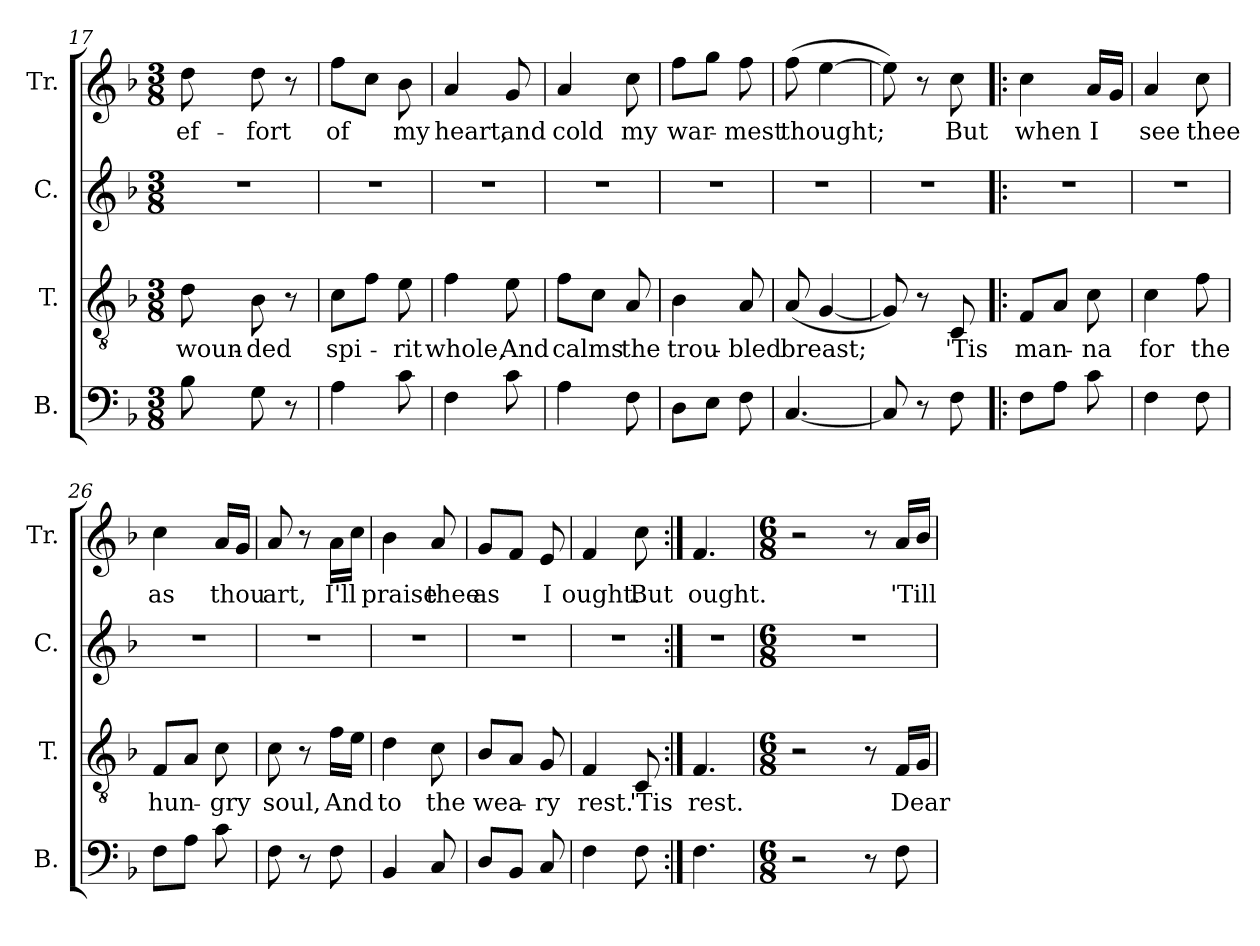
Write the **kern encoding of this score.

**kern	**kern	**text	**kern	**kern	**text
*part4	*part3	*part3	*part2	*part1	*part1
*staff4	*staff3	*staff3	*staff2	*staff1	*staff1
*I"B.	*I"T.	*	*I"C.	*I"Tr.	*
*I'B.	*I'T.	*	*I'C.	*I'Tr.	*
*clefF4	*clefGv2	*	*clefG2	*clefG2	*
*k[b-]	*k[b-]	*	*k[b-]	*k[b-]	*
*M3/8	*M3/8	*	*M3/8	*M3/8	*
=17	=17	=17	=17	=17	=17
8B-\	8d\	woun-	4.r	8dd\	ef-
8G\	8B-\	-ded	.	8dd\	-fort
8r	8r	.	.	8r	.
=18	=18	=18	=18	=18	=18
4A\	8c\L	spi-	4.r	8ff\L	of
.	8f\J	.	.	8cc\J	.
8c\	8e\	-rit	.	8b-\	my
=19	=19	=19	=19	=19	=19
4F\	4f\	whole,	4.r	4a/	heart,
8c\	8e\	And	.	8g/	and
!!LO:LB:g=z
=20	=20	=20	=20	=20	=20
4A\	8f\L	calms	4.r	4a/	cold
.	8c\J	.	.	.	.
8F\	8A/	the	.	8cc\	my
=21	=21	=21	=21	=21	=21
8D\L	4B-\	trou-	4.r	8ff\L	war-
8E\J	.	.	.	8gg\J	.
8F\	8A/	-bled	.	8ff\	-mest
=22	=22	=22	=22	=22	=22
[4.C/	(8A/	breast;	4.r	(8ff\	thought;
.	[4G/	.	.	[4ee\	.
=23	=23	=23	=23	=23	=23
8C/]	8G/])	.	4.r	8ee\])	.
8r	8r	.	.	8r	.
8F\	8C/	'Tis	.	8cc\	But
=24!|:	=24!|:	=24!|:	=24!|:	=24!|:	=24!|:
8F\L	8F/L	man-	4.r	4cc\	when
8A\J	8A/J	.	.	.	.
8c\	8c\	-na	.	16a/LL	I
.	.	.	.	16g/JJ	.
=25	=25	=25	=25	=25	=25
4F\	4c\	for	4.r	4a/	see
8F\	8f\	the	.	8cc\	thee
=26	=26	=26	=26	=26	=26
8F\L	8F/L	hun-	4.r	4cc\	as
8A\J	8A/J	.	.	.	.
8c\	8c\	-gry	.	16a/LL	thou
.	.	.	.	16g/JJ	.
=27	=27	=27	=27	=27	=27
8F\	8c\	soul,	4.r	8a/	art,
8r	8r	.	.	8r	.
8F\	16f\LL	And	.	16a\LL	I'll
.	16e\JJ	.	.	16cc\JJ	.
=28	=28	=28	=28	=28	=28
4BB-/	4d\	to	4.r	4b-\	praise
8C/	8c\	the	.	8a/	thee
=29	=29	=29	=29	=29	=29
8D/L	8B-/L	wea-	4.r	8g/L	as
8BB-/J	8A/J	.	.	8f/J	.
8C/	8G/	-ry	.	8e/	I
!!LO:LB:g=z
=30	=30	=30	=30	=30	=30
4F\	4F/	rest.	4.r	4f/	ought.
8F\	8C/	'Tis	.	8cc\	But
=31:|!	=31:|!	=31:|!	=31:|!	=31:|!	=31:|!
4.F\	4.F/	rest.	4.r	4.f/	ought.
=32	=32	=32	=32	=32	=32
*M6/8	*M6/8	*	*M6/8	*M6/8	*
2r	2r	.	2.r	2r	.
8r	8r	.	.	8r	.
8F\	16F/LL	Dear	.	16a/LL	'Till
.	16G/JJ	.	.	16b-/JJ	.
=	=	=	=	=	=
*-	*-	*-	*-	*-	*-
